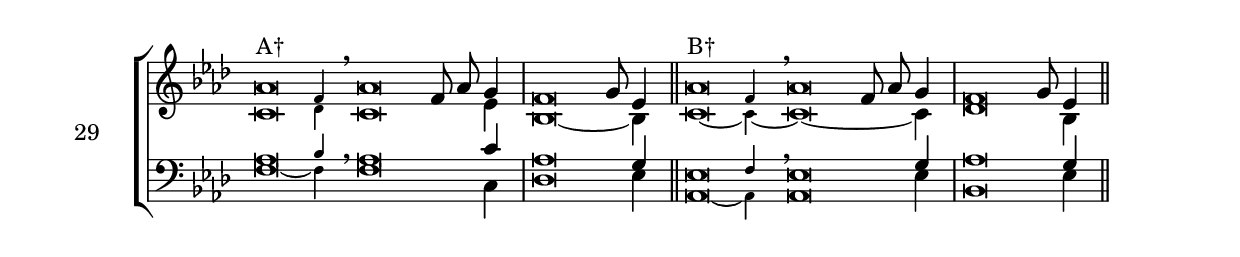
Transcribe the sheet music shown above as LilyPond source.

\version "2.18.2"
\version "2.18.2"

divisioMinima = {
    \bar ""
    \once \override BreathingSign.stencil = #ly:breathing-sign::divisio-minima
    \once \override BreathingSign.Y-offset = #0
    \breathe
}

dm = {
    \bar ""
    \once \override BreathingSign.stencil = #ly:breathing-sign::divisio-maior
    \once \override BreathingSign.Y-offset = #0
    \breathe
}
divisioMaxima = {
    \bar ""
    \once \override BreathingSign.stencil = #ly:breathing-sign::divisio-maxima
    \once \override BreathingSign.Y-offset = #0
    \breathe
}

fi = { \bar "||" }
ll = { \once \override LyricText.self-alignment-X = #LEFT }
sm = { \set melismaBusyProperties = #'() }
usm = { \unset melismaBusyProperties }

global = {
    \key aes \major
    \cadenzaOn
    \set tieWaitForNote = ##t
    \autoBeamOff
    %\hide Staff.Stem
}

sopranoOneFlex = { \afterGrace aes'\breve^"A†" f'4 \breathe aes'\breve f'8 aes' g'4 \bar "|" f'\breve g'8 ees'4 \bar "||" }
sopranoOne = { aes'\breve^"A" f'8 aes' g'4 \bar "|" f'\breve g'8 ees'4 \bar "||" }
sopranoTwoFlex = { \afterGrace aes'\breve^"B†" f'4 \breathe aes'\breve f'8 aes' g'4 \bar "|" f'\breve g'8 ees'4 \bar "||" }
sopranoTwo = { aes'\breve^"B" f'8 aes' g'4 \bar "|" f'\breve g'8 ees'4 \bar "||" }

altoOneFlex = { \afterGrace c'\breve des'4 c'\breve s4 ees'4 bes\breve~ s8 bes4 }
altoOne = { c'\breve s4 ees'4 bes\breve~ s8 bes4 }
altoTwoFlex = { \afterGrace c'\breve~ c'4~ c'\breve~ s4 c'4 des'\breve s8 bes4 }
altoTwo = { c'\breve~ s4 c'4 des'\breve s8 bes4 }

tenorOneFlex = { \afterGrace aes\breve bes4 \breathe aes\breve s4 c'4 \bar "|" aes\breve s8 g4 \bar "||" }
tenorOne = { aes\breve s4 c'4 \bar "|" aes\breve s8 g4 \bar "||" }
tenorTwoFlex = { \afterGrace ees\breve f4 \breathe ees\breve s4 g4 \bar "|" aes\breve s8 g4 \bar "||" }
tenorTwo = { ees\breve~ s4 g4 \bar "|" aes\breve s8 g4 \bar "||" }

bassOneFlex = { \afterGrace f\breve~ f4 f\breve s4 c4 des\breve s8 ees4 }
bassOne = { f\breve s4 c4 des\breve s8 ees4 }
bassTwoFlex = { \afterGrace aes,\breve~ aes,4 aes,\breve s4 ees4 bes,\breve s8 ees4 }
bassTwo = { aes,\breve s4 ees4 bes,\breve s8 ees4  }




sopMusic = {
    \global
    \voiceOne
    \sopranoOneFlex
    \sopranoTwoFlex
}
altoMusic = {
    \global
    \voiceTwo
    \altoOneFlex
    \altoTwoFlex
}
tenorMusic = {
    \global
    \voiceOne
    \tenorOneFlex
    \tenorTwoFlex
}
bassMusic = {
    \global
    \voiceTwo
    \bassOneFlex
    \bassTwoFlex
}

\score {

    \header {
        %piece = \markup { \fontsize #2 \bold "LBI_3a" }
    }
    <<
        \transpose e e {



            \new ChoirStaff \with { instrumentName = #"29" } % LBI_11D
            <<
                \new Staff ="up"
                <<
                    \clef treble
                    \accidentalStyle forget
                    \new Voice = "Soprano" \sopMusic
                    \new Voice = "Alto" \altoMusic
                >>
                \new Staff ="down"
                <<
                    \clef bass
                    \accidentalStyle forget
                    \new Voice = "Tenor" \tenorMusic
                    \new Voice = "Bass" \bassMusic
                >>
            >>
        }
    >>

    \layout 
    { 
        ragged-last = ##t
        \context 
        { 
            \Staff 
            \remove Time_signature_engraver 
        } 

    } 

}
